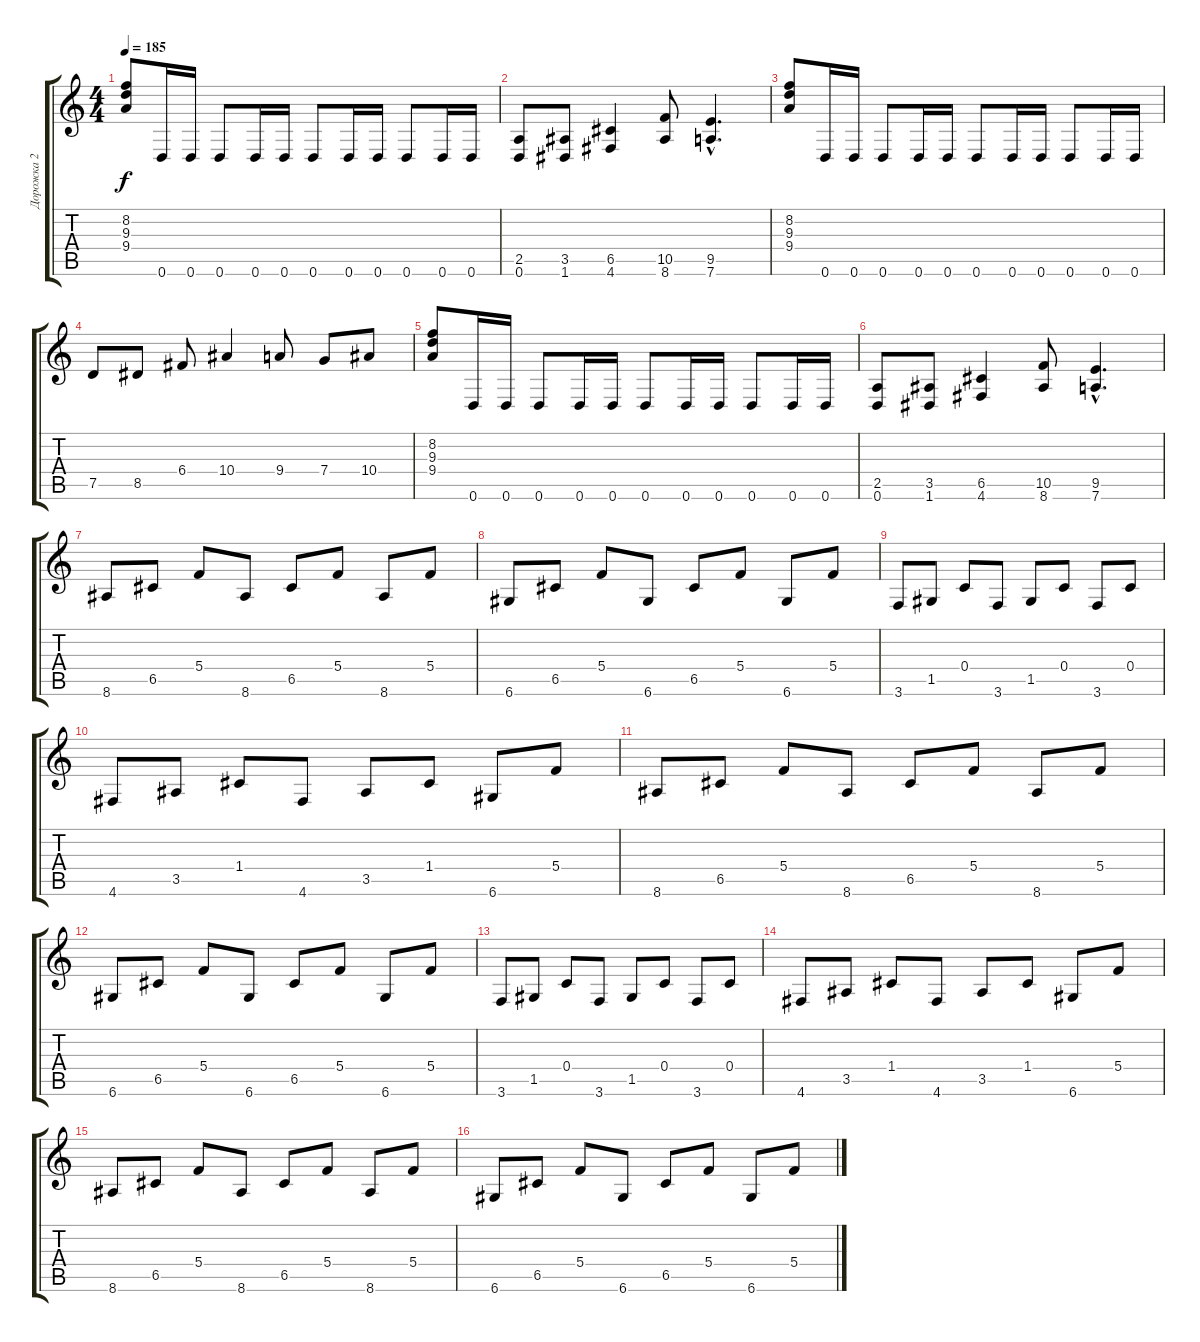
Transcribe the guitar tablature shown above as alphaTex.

\track ("Дорожка 2" "Дорожка 2") {instrument distortionguitar}
\staff {score tabs}
\tuning (D4 A3 F3 C3 G2 D2) {hide}
\ts (4 4)
\tempo 185
\clef g2
\ks c
(8.2 9.3 9.4).8{dy f} 0.6.16 0.6.16 0.6.8 0.6.16 0.6.16 0.6.8 0.6.16 0.6.16 0.6.8 0.6.16 0.6.16 |
(2.5 0.6).8 (3.5 1.6).8 (6.5 4.6).4 (10.5 8.6).8 (9.5{hac} 7.6{hac}).4{d} |
(8.2 9.3 9.4).8 0.6.16 0.6.16 0.6.8 0.6.16 0.6.16 0.6.8 0.6.16 0.6.16 0.6.8 0.6.16 0.6.16 |
7.5.8 8.5.8 6.4.8 10.4.4 9.4.8 7.4.8 10.4.8 |
(8.2 9.3 9.4).8 0.6.16 0.6.16 0.6.8 0.6.16 0.6.16 0.6.8 0.6.16 0.6.16 0.6.8 0.6.16 0.6.16 |
(2.5 0.6).8 (3.5 1.6).8 (6.5 4.6).4 (10.5 8.6).8 (9.5{hac} 7.6{hac}).4{d} |
8.6.8 6.5.8 5.4.8 8.6.8 6.5.8 5.4.8 8.6.8 5.4.8 |
6.6.8 6.5.8 5.4.8 6.6.8 6.5.8 5.4.8 6.6.8 5.4.8 |
3.6.8 1.5.8 0.4.8 3.6.8 1.5.8 0.4.8 3.6.8 0.4.8 |
4.6.8 3.5.8 1.4.8 4.6.8 3.5.8 1.4.8 6.6.8 5.4.8 |
8.6.8 6.5.8 5.4.8 8.6.8 6.5.8 5.4.8 8.6.8 5.4.8 |
6.6.8 6.5.8 5.4.8 6.6.8 6.5.8 5.4.8 6.6.8 5.4.8 |
3.6.8 1.5.8 0.4.8 3.6.8 1.5.8 0.4.8 3.6.8 0.4.8 |
4.6.8 3.5.8 1.4.8 4.6.8 3.5.8 1.4.8 6.6.8 5.4.8 |
8.6.8 6.5.8 5.4.8 8.6.8 6.5.8 5.4.8 8.6.8 5.4.8 |
6.6.8 6.5.8 5.4.8 6.6.8 6.5.8 5.4.8 6.6.8 5.4.8
